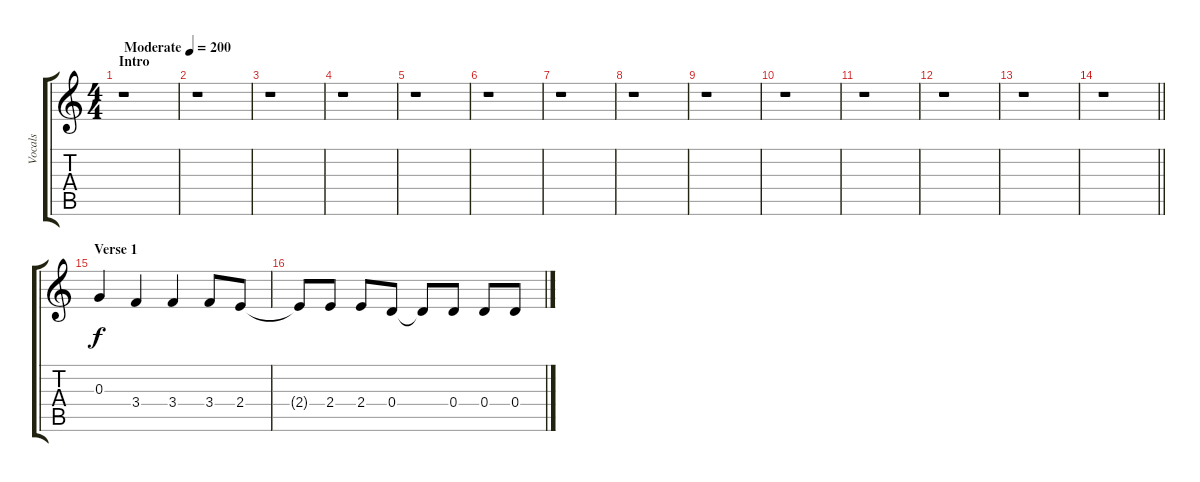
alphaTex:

\track ("Vocals" "Vocals") {instrument acousticguitarsteel}
\staff {score tabs}
\tuning (E4 B3 G3 D3 A2 E2) {hide}
\ts (4 4)
\section ("" "Intro")
\tempo (200 "Moderate")
\clef g2
\ks c
r.1{dy f instrument acousticguitarsteel} |
r.1 |
r.1 |
r.1 |
r.1 |
r.1 |
r.1 |
r.1 |
r.1 |
r.1 |
r.1 |
r.1 |
r.1 |
\barLineRight lightlight
r.1 |
\section ("" "Verse 1")
0.3.4 3.4.4 3.4.4 3.4.8 2.4.8 |
2.4{t}.8 2.4.8 2.4.8 0.4.8 0.4{t}.8 0.4.8 0.4.8 0.4.8
